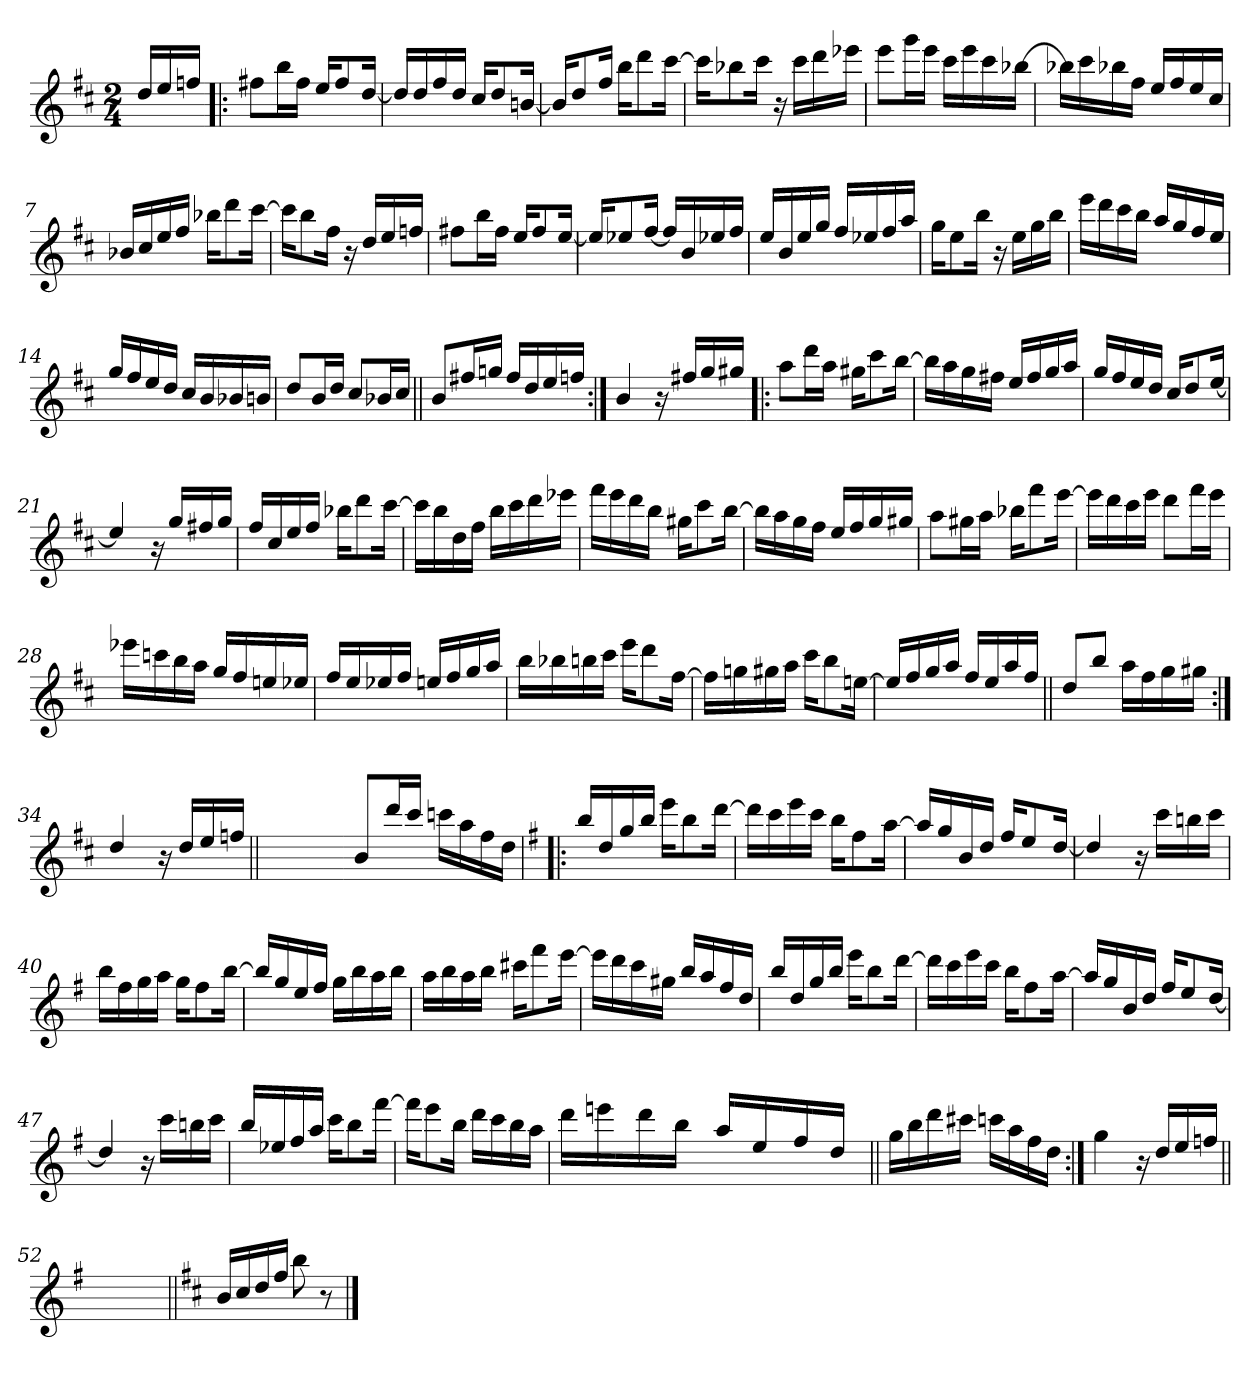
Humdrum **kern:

**kern
*part1
*staff1
*clefG2
*k[f#c#]
*b:
*M2/4
=
16dd/LL
16ee/
16ffn/JJ
=1!|:
8ff#X\L
16bb\L
16ff#\JJ
16ee/KL
8ff#/
[16dd/Jk
=2
16dd/LL]
16dd/
16ff#/
16dd/JJ
16cc#/KL
8dd/
[16bn/Jk
=3
16b/KL]
8dd/
16ff#/Jk
16bb\KL
8ddd\
[16ccc#\Jk
=4
16ccc#\KL]
8bb-X\
16ccc#\Jk
16r
16ccc#\LL
16ddd\
16eee-X\JJ
!!LO:LB:g=z
=5
8eee\L
16ggg\L
16eee\JJ
16ccc#\LL
16eee\
16ccc#\
[16bb-X\JJ
=6
16bb-X\LL]
16ccc#\
16bb-X\
16ff#\JJ
16ee/LL
16ff#/
16ee/
16cc#/JJ
=7
16b-/LL
16cc#/
16ee/
16ff#/JJ
16bb-X\KL
8ddd\
[16ccc#\Jk
=8
16ccc#\KL]
8bb\
16ff#\Jk
16r
16dd/LL
16ee/
16ffn/JJ
!!LO:LB:g=z
=9
8ff#X\L
16bb\L
16ff#\JJ
16ee/KL
8ff#/
[16ee/Jk
=10
16een/KL]
8ee-X/
[16ff#/Jk
16ff#/LL]
16b/
16ee-X/
16ff#/JJ
=11
16ee/LL
16b/
16ee/
16gg/JJ
16ff#/LL
16ee-X/
16ff#/
16aa/JJ
=12
16gg\KL
8ee\
16bb\Jk
16r
16ee\LL
16gg\
16bb\JJ
!!LO:LB:g=z
=13
16eee\LL
16ddd\
16ccc#\
16bb\JJ
16aa/LL
16gg/
16ff#/
16ee/JJ
=14
16gg/LL
16ff#/
16ee/
16dd/JJ
16cc#/LL
16b/
16b-X/
16bn/JJ
=15
8dd/L
16b/L
16dd/JJ
8cc#/L
16b-X/L
16cc#/JJ
=16||
8b/L
16ff#X/L
16ggn/JJ
16ff#/LL
16dd/
16ee/
16ffn/JJ
!!LO:LB:g=z
=17:|!
4b/
16r
16ff#X/LL
16gg/
16gg#X/JJ
=18!|:
8aa\L
16ddd\L
16aa\JJ
16gg#X\KL
8ccc#\
[16bb\Jk
=19
16bb\LL]
16aa\
16gg\
16ff#X\JJ
16ee/LL
16ff#/
16gg/
16aa/JJ
=20
16gg/LL
16ff#/
16ee/
16dd/JJ
16cc#/KL
8dd/
[16ee/Jk
!!LO:LB:g=z
=21
4ee/]
16r
16gg/LL
16ff#X/
16gg/JJ
=22
16ff#/LL
16cc#/
16ee/
16ff#/JJ
16bb-X\KL
8ddd\
[16ccc#\Jk
=23
16ccc#\LL]
16bb\
16dd\
16ff#\JJ
16bb\LL
16ccc#\
16ddd\
16eee-X\JJ
=24
16fff#\LL
16eee\
16ddd\
16bb\JJ
16gg#X\KL
8ccc#\
[16bb\Jk
!!LO:LB:g=z
=25
16bb\LL]
16aa\
16gg\
16ff#\JJ
16ee/LL
16ff#/
16gg/
16gg#X/JJ
=26
8aa\L
16gg#X\L
16aa\JJ
16bb-X\KL
8fff#\
[16eee\Jk
=27
16eee\LL]
16ddd\
16ccc#\
16eee\JJ
8ddd\L
16fff#\L
16eee\JJ
=28
16eee-X\LL
16cccn\
16bb\
16aa\JJ
16gg/LL
16ff#/
16een/
16ee-X/JJ
!!LO:LB:g=z
=29
16ff#/LL
16ee/
16ee-X/
16ff#/JJ
16een/LL
16ff#/
16gg/
16aa/JJ
=30
16bb\LL
16bb-X\
16bbn\
16ccc#\JJ
16eee\KL
8ddd\
[16ff#\Jk
=31
16ff#\LL]
16ggn\
16gg#X\
16aa\JJ
16ccc#\KL
8bb\
[16een\Jk
=32
16ee/LL]
16ff#/
16gg/
16aa/JJ
16ff#/LL
16ee/
16aa/
16ff#/JJ
!!LO:LB:g=z
=33||
8dd/L
8bb/J
16aa\LL
16ff#\
16gg\
16gg#X\JJ
=34:|!
4dd/
16r
16dd/LL
16ee/
16ffn/JJ
=34X341||
2ryy
!!LO:PB:g=z
=35-
8b/L
16ddd/L
16ccc#/JJ
16cccn\LL
16aa\
16ff#\
16dd\JJ
=36!|:
*k[f#]
*G:
16bb/LL
16dd/
16gg/
16bb/JJ
16eee\KL
8bb\
[16ddd\Jk
=37
16ddd\LL]
16ccc\
16eee\
16ccc\JJ
16bb\KL
8ff#\
[16aa\Jk
=38
16aa/LL]
16gg/
16b/
16dd/JJ
16ff#/KL
8ee/
[16dd/Jk
!!LO:LB:g=z
=39
4dd/]
16r
16ccc\LL
16bbn\
16ccc\JJ
=40
16bb\LL
16ff#\
16gg\
16aa\JJ
16gg\KL
8ff#\
[16bb\Jk
=41
16bb/LL]
16gg/
16ee/
16ff#/JJ
16gg\LL
16bb\
16aa\
16bb\JJ
=42
16aa\LL
16bb\
16aa\
16bb\JJ
16ccc#X\KL
8fff#\
[16eee\Jk
!!LO:LB:g=z
=43
16eee\LL]
16ddd\
16ccc\
16gg#X\JJ
16bb/LL
16aa/
16ff#/
16dd/JJ
=44
16bb/LL
16dd/
16gg/
16bb/JJ
16eee\KL
8bb\
[16ddd\Jk
=45
16ddd\LL]
16ccc\
16eee\
16ccc\JJ
16bb\KL
8ff#\
[16aa\Jk
=46
16aa/LL]
16gg/
16b/
16dd/JJ
16ff#/KL
8ee/
[16dd/Jk
!!LO:LB:g=z
=47
4dd/]
16r
16ccc\LL
16bbn\
16ccc\JJ
=48
16bb/LL
16ee-X/
16ff#/
16aa/JJ
16ccc\KL
8bb\
[16fff#\Jk
=49
16fff#\KL]
8eee\
16bb\Jk
16ddd\LL
16ccc\
16bb\
16aa\JJ
=50
16ddd\LL
16ryy
16eeen\
32ryy
32ryy
16ddd\
16ryy
16bb\JJ
32ryy
32ryy
16aa/LL
16ryy
16ee/
32ryy
32ryy
16ff#/
16ryy
16dd/JJ
32ryy
32ryy
!!LO:LB:g=z
=51||
16gg\LL
16bb\
16ddd\
16ccc#X\JJ
16cccn\LL
16aa\
16ff#\
16dd\JJ
=52:|!
4gg\
16r
16dd/LL
16ee/
16ffn/JJ
=52X522||
2ryy
=53||
*k[f#c#]
*b:
16b/LL
16cc#/
16dd/
16ff#/JJ
8bb\
8r
==
*-
